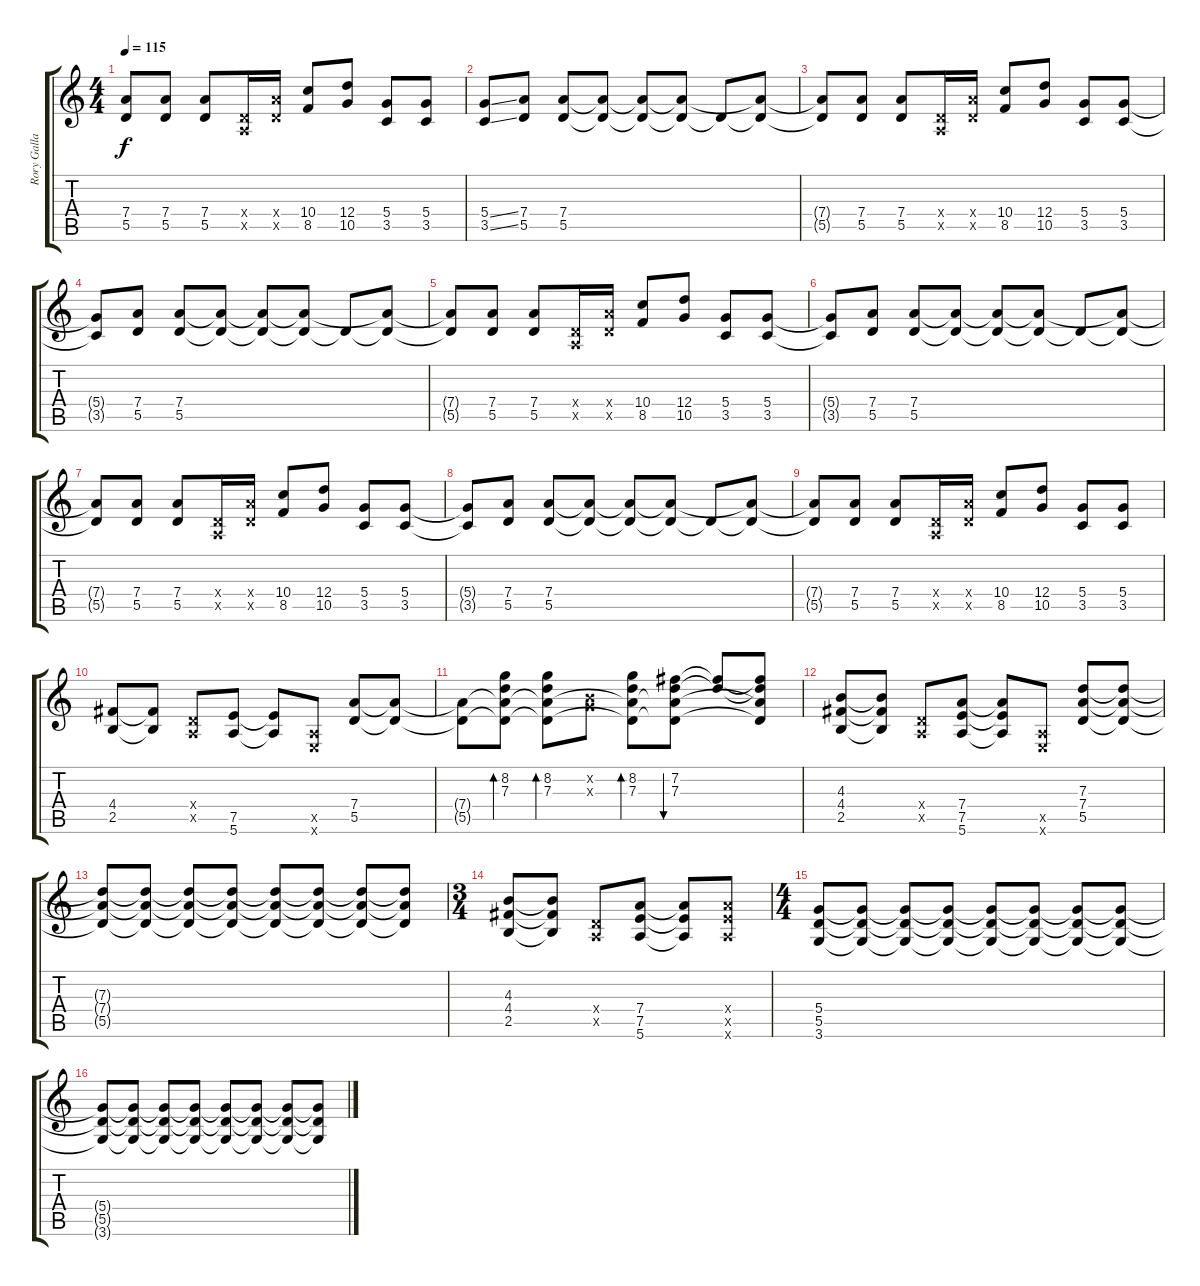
\track ("Rory Gallagher Rhythm" "Rory Galla") {instrument distortionguitar}
\staff {score tabs}
\tuning (E4 B3 G3 D3 A2 E2) {hide}
\ts (4 4)
\tempo 115
\clef g2
\ks c
(7.4{t} 5.5{t}).8{dy f} (7.4 5.5).8 (7.4 5.5).8 (0.4{x} 0.5{x}).16 (7.4{x} 5.5{x}).16 (10.4 8.5).8 (12.4 10.5).8 (5.4 3.5).8 (5.4 3.5).8 |
(5.4{ss} 3.5{ss}).8 (7.4 5.5).8 (7.4 5.5).8 (7.4{t} 5.5{t}).8 (7.4{t} 5.5{t}).8 (7.4{t} 5.5{t}).8 5.5{t}.8 (7.4{t} 5.5{t}).8 |
(7.4{t} 5.5{t}).8 (7.4 5.5).8 (7.4 5.5).8 (0.4{x} 0.5{x}).16 (7.4{x} 5.5{x}).16 (10.4 8.5).8 (12.4 10.5).8 (5.4 3.5).8 (5.4 3.5).8 |
(5.4{t} 3.5{t}).8 (7.4 5.5).8 (7.4 5.5).8 (7.4{t} 5.5{t}).8 (7.4{t} 5.5{t}).8 (7.4{t} 5.5{t}).8 5.5{t}.8 (7.4{t} 5.5{t}).8 |
(7.4{t} 5.5{t}).8 (7.4 5.5).8 (7.4 5.5).8 (0.4{x} 0.5{x}).16 (7.4{x} 5.5{x}).16 (10.4 8.5).8 (12.4 10.5).8 (5.4 3.5).8 (5.4 3.5).8 |
(5.4{t} 3.5{t}).8 (7.4 5.5).8 (7.4 5.5).8 (7.4{t} 5.5{t}).8 (7.4{t} 5.5{t}).8 (7.4{t} 5.5{t}).8 5.5{t}.8 (7.4{t} 5.5{t}).8 |
(7.4{t} 5.5{t}).8 (7.4 5.5).8 (7.4 5.5).8 (0.4{x} 0.5{x}).16 (7.4{x} 5.5{x}).16 (10.4 8.5).8 (12.4 10.5).8 (5.4 3.5).8 (5.4 3.5).8 |
(5.4{t} 3.5{t}).8 (7.4 5.5).8 (7.4 5.5).8 (7.4{t} 5.5{t}).8 (7.4{t} 5.5{t}).8 (7.4{t} 5.5{t}).8 5.5{t}.8 (7.4{t} 5.5{t}).8 |
(7.4{t} 5.5{t}).8 (7.4 5.5).8 (7.4 5.5).8 (0.4{x} 0.5{x}).16 (7.4{x} 5.5{x}).16 (10.4 8.5).8 (12.4 10.5).8 (5.4 3.5).8 (5.4 3.5).8 |
(4.4 2.5).8 (4.4{t} 2.5{t}).8 (0.4{x} 0.5{x}).8 (7.5 5.6).8 (7.5{t} 5.6{t}).8 (0.5{x} 0.6{x}).8 (7.4 5.5).8 (7.4{t} 5.5{t}).8 |
(7.4{t} 5.5{t}).8 (8.2 7.3 7.4{t} 5.5{t}).8{bd 240} (8.2 7.3 7.4{t} 5.5{t}).8{bd 240} (0.2{x} 0.3{x}).8 (8.2 7.3 7.4{t} 5.5{t}).8{bd 240} (7.2 7.3 7.4{t} 5.5{t}).8{bu 240} (7.2{t} 7.3{t}).8 (7.2{t} 7.3{t} 7.4{t} 5.5{t}).8 |
(4.3 4.4 2.5).8 (4.3{t} 4.4{t} 2.5{t}).8 (0.4{x} 0.5{x}).8 (7.4 7.5 5.6).8 (7.4{t} 7.5{t} 5.6{t}).8 (0.5{x} 0.6{x}).8 (7.3 7.4 5.5).8 (7.3{t} 7.4{t} 5.5{t}).8 |
(7.3{t} 7.4{t} 5.5{t}).8 (7.3{t} 7.4{t} 5.5{t}).8 (7.3{t} 7.4{t} 5.5{t}).8 (7.3{t} 7.4{t} 5.5{t}).8 (7.3{t} 7.4{t} 5.5{t}).8 (7.3{t} 7.4{t} 5.5{t}).8 (7.3{t} 7.4{t} 5.5{t}).8 (7.3{t} 7.4{t} 5.5{t}).8 |
\ts (3 4)
(4.3 4.4 2.5).8 (4.3{t} 4.4{t} 2.5{t}).8 (0.4{x} 0.5{x}).8 (7.4 7.5 5.6).8 (7.4{t} 7.5{t} 5.6{t}).8 (7.4{x} 7.5{x} 5.6{x}).8 |
\ts (4 4)
(5.4 5.5 3.6).8 (5.4{t} 5.5{t} 3.6{t}).8 (5.4{t} 5.5{t} 3.6{t}).8 (5.4{t} 5.5{t} 3.6{t}).8{volume 14} (5.4{t} 5.5{t} 3.6{t}).8 (5.4{t} 5.5{t} 3.6{t}).8 (5.4{t} 5.5{t} 3.6{t}).8{volume 12} (5.4{t} 5.5{t} 3.6{t}).8 |
(5.4{t} 5.5{t} 3.6{t}).8 (5.4{t} 5.5{t} 3.6{t}).8 (5.4{t} 5.5{t} 3.6{t}).8{volume 11} (5.4{t} 5.5{t} 3.6{t}).8 (5.4{t} 5.5{t} 3.6{t}).8 (5.4{t} 5.5{t} 3.6{t}).8{volume 9} (5.4{t} 5.5{t} 3.6{t}).8 (5.4{t} 5.5{t} 3.6{t}).8
